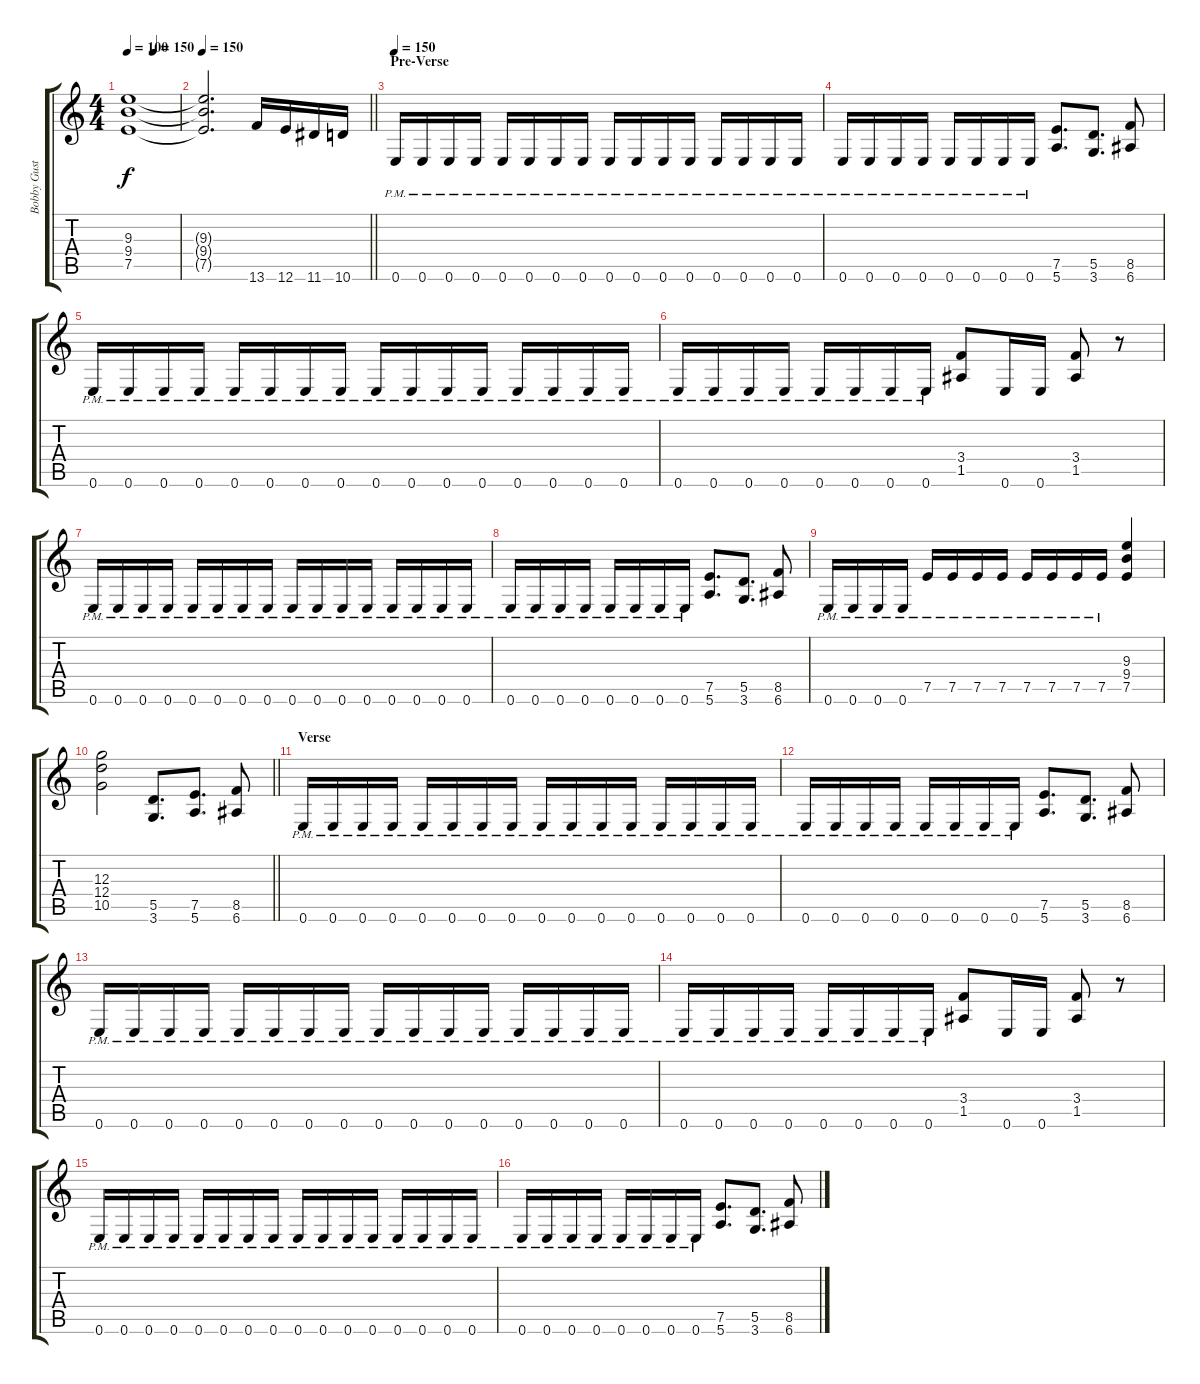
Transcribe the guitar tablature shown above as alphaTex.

\track ("Bobby Gustafson" "Bobby Gust") {instrument distortionguitar}
\staff {score tabs}
\tuning (E4 B3 G3 D3 A2 E2) {hide}
\ts (4 4)
\tempo 100
\tempo (150 0.5)
\clef g2
\ks c
(9.3{t} 9.4{t} 7.5{t}).1{dy f} |
\tempo 150
\barLineRight lightlight
(9.3{t} 9.4{t} 7.5{t}).2{d} 13.6.16{instrument guitarfretnoise} 12.6.16 11.6.16 10.6.16 |
\section ("" "Pre-Verse")
\tempo 150
0.6{pm}.16{instrument distortionguitar} 0.6{pm}.16 0.6{pm}.16 0.6{pm}.16 0.6{pm}.16 0.6{pm}.16 0.6{pm}.16 0.6{pm}.16 0.6{pm}.16 0.6{pm}.16 0.6{pm}.16 0.6{pm}.16 0.6{pm}.16 0.6{pm}.16 0.6{pm}.16 0.6{pm}.16 |
0.6{pm}.16 0.6{pm}.16 0.6{pm}.16 0.6{pm}.16 0.6{pm}.16 0.6{pm}.16 0.6{pm}.16 0.6{pm}.16 (7.5 5.6).8{d} (5.5 3.6).8{d} (8.5 6.6).8 |
0.6{pm}.16 0.6{pm}.16 0.6{pm}.16 0.6{pm}.16 0.6{pm}.16 0.6{pm}.16 0.6{pm}.16 0.6{pm}.16 0.6{pm}.16 0.6{pm}.16 0.6{pm}.16 0.6{pm}.16 0.6{pm}.16 0.6{pm}.16 0.6{pm}.16 0.6{pm}.16 |
0.6{pm}.16 0.6{pm}.16 0.6{pm}.16 0.6{pm}.16 0.6{pm}.16 0.6{pm}.16 0.6{pm}.16 0.6{pm}.16 (3.4 1.5).8 0.6.16 0.6.16 (3.4 1.5).8 r.8 |
0.6{pm}.16 0.6{pm}.16 0.6{pm}.16 0.6{pm}.16 0.6{pm}.16 0.6{pm}.16 0.6{pm}.16 0.6{pm}.16 0.6{pm}.16 0.6{pm}.16 0.6{pm}.16 0.6{pm}.16 0.6{pm}.16 0.6{pm}.16 0.6{pm}.16 0.6{pm}.16 |
0.6{pm}.16 0.6{pm}.16 0.6{pm}.16 0.6{pm}.16 0.6{pm}.16 0.6{pm}.16 0.6{pm}.16 0.6{pm}.16 (7.5 5.6).8{d} (5.5 3.6).8{d} (8.5 6.6).8 |
0.6{pm}.16 0.6{pm}.16 0.6{pm}.16 0.6{pm}.16 7.5{pm}.16 7.5{pm}.16 7.5{pm}.16 7.5{pm}.16 7.5{pm}.16 7.5{pm}.16 7.5{pm}.16 7.5{pm}.16 (9.3 9.4 7.5).4 |
\barLineRight lightlight
(12.3 12.4 10.5).2 (5.5 3.6).8{d} (7.5 5.6).8{d} (8.5 6.6).8 |
\section ("" "Verse")
0.6{pm}.16 0.6{pm}.16 0.6{pm}.16 0.6{pm}.16 0.6{pm}.16 0.6{pm}.16 0.6{pm}.16 0.6{pm}.16 0.6{pm}.16 0.6{pm}.16 0.6{pm}.16 0.6{pm}.16 0.6{pm}.16 0.6{pm}.16 0.6{pm}.16 0.6{pm}.16 |
0.6{pm}.16 0.6{pm}.16 0.6{pm}.16 0.6{pm}.16 0.6{pm}.16 0.6{pm}.16 0.6{pm}.16 0.6{pm}.16 (7.5 5.6).8{d} (5.5 3.6).8{d} (8.5 6.6).8 |
0.6{pm}.16 0.6{pm}.16 0.6{pm}.16 0.6{pm}.16 0.6{pm}.16 0.6{pm}.16 0.6{pm}.16 0.6{pm}.16 0.6{pm}.16 0.6{pm}.16 0.6{pm}.16 0.6{pm}.16 0.6{pm}.16 0.6{pm}.16 0.6{pm}.16 0.6{pm}.16 |
0.6{pm}.16 0.6{pm}.16 0.6{pm}.16 0.6{pm}.16 0.6{pm}.16 0.6{pm}.16 0.6{pm}.16 0.6{pm}.16 (3.4 1.5).8 0.6.16 0.6.16 (3.4 1.5).8 r.8 |
0.6{pm}.16 0.6{pm}.16 0.6{pm}.16 0.6{pm}.16 0.6{pm}.16 0.6{pm}.16 0.6{pm}.16 0.6{pm}.16 0.6{pm}.16 0.6{pm}.16 0.6{pm}.16 0.6{pm}.16 0.6{pm}.16 0.6{pm}.16 0.6{pm}.16 0.6{pm}.16 |
0.6{pm}.16 0.6{pm}.16 0.6{pm}.16 0.6{pm}.16 0.6{pm}.16 0.6{pm}.16 0.6{pm}.16 0.6{pm}.16 (7.5 5.6).8{d} (5.5 3.6).8{d} (8.5 6.6).8
